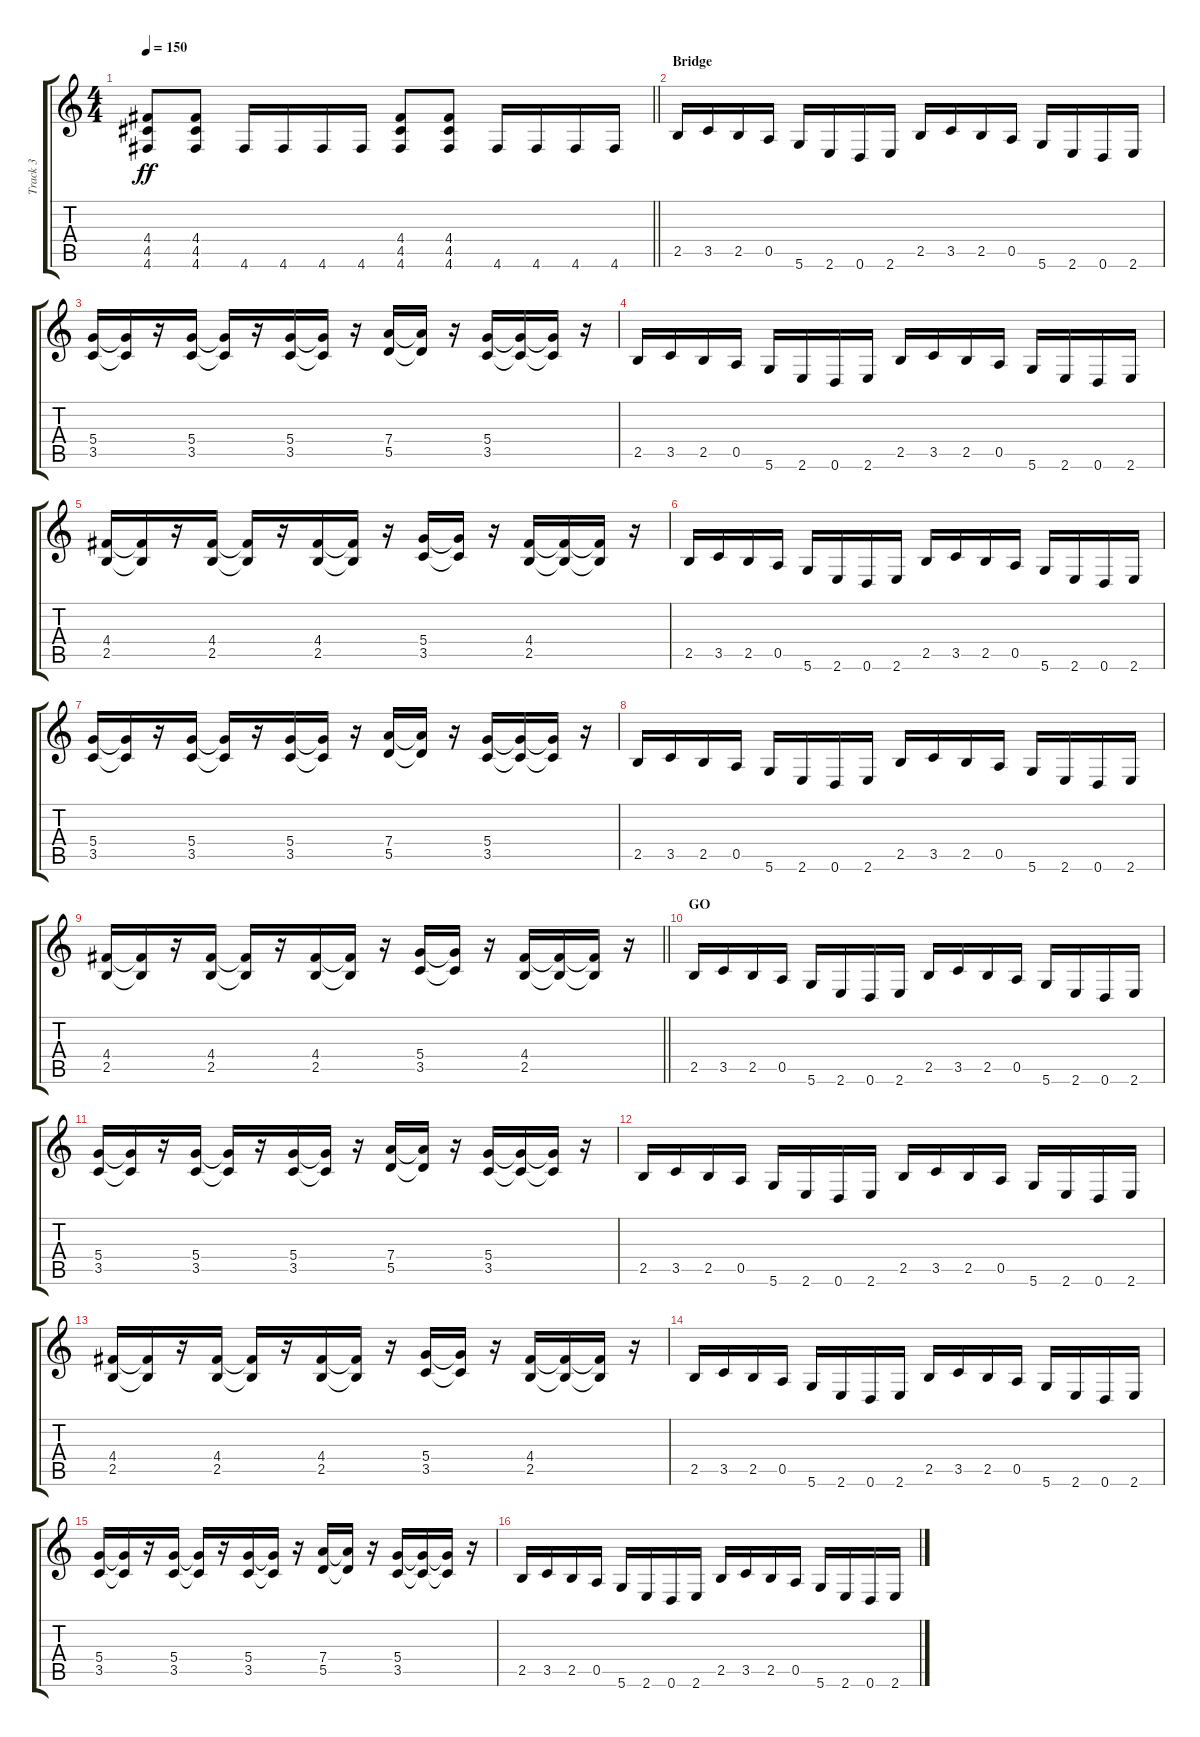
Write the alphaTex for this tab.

\track ("Track 3" "Track 3") {instrument overdrivenguitar}
\staff {score tabs}
\tuning (E4 B3 G3 D3 A2 D2) {hide}
\ts (4 4)
\tempo 150
\clef g2
\barLineRight lightlight
\ks c
(4.4 4.5 4.6).8{dy ff} (4.4 4.5 4.6).8 4.6.16 4.6.16 4.6.16 4.6.16 (4.4 4.5 4.6).8 (4.4 4.5 4.6).8 4.6.16 4.6.16 4.6.16 4.6.16 |
\section ("" "Bridge")
2.5.16 3.5.16 2.5.16 0.5.16 5.6.16 2.6.16 0.6.16 2.6.16 2.5.16 3.5.16 2.5.16 0.5.16 5.6.16 2.6.16 0.6.16 2.6.16 |
(5.4 3.5).16 (5.4{t} 3.5{t}).16 r.16 (5.4 3.5).16 (5.4{t} 3.5{t}).16 r.16 (5.4 3.5).16 (5.4{t} 3.5{t}).16 r.16 (7.4 5.5).16 (7.4{t} 5.5{t}).16 r.16 (5.4 3.5).16 (5.4{t} 3.5{t}).16 (5.4{t} 3.5{t}).16 r.16 |
2.5.16 3.5.16 2.5.16 0.5.16 5.6.16 2.6.16 0.6.16 2.6.16 2.5.16 3.5.16 2.5.16 0.5.16 5.6.16 2.6.16 0.6.16 2.6.16 |
(4.4 2.5).16 (4.4{t} 2.5{t}).16 r.16 (4.4 2.5).16 (4.4{t} 2.5{t}).16 r.16 (4.4 2.5).16 (4.4{t} 2.5{t}).16 r.16 (5.4 3.5).16 (5.4{t} 3.5{t}).16 r.16 (4.4 2.5).16 (4.4{t} 2.5{t}).16 (4.4{t} 2.5{t}).16 r.16 |
2.5.16 3.5.16 2.5.16 0.5.16 5.6.16 2.6.16 0.6.16 2.6.16 2.5.16 3.5.16 2.5.16 0.5.16 5.6.16 2.6.16 0.6.16 2.6.16 |
(5.4 3.5).16 (5.4{t} 3.5{t}).16 r.16 (5.4 3.5).16 (5.4{t} 3.5{t}).16 r.16 (5.4 3.5).16 (5.4{t} 3.5{t}).16 r.16 (7.4 5.5).16 (7.4{t} 5.5{t}).16 r.16 (5.4 3.5).16 (5.4{t} 3.5{t}).16 (5.4{t} 3.5{t}).16 r.16 |
2.5.16 3.5.16 2.5.16 0.5.16 5.6.16 2.6.16 0.6.16 2.6.16 2.5.16 3.5.16 2.5.16 0.5.16 5.6.16 2.6.16 0.6.16 2.6.16 |
\barLineRight lightlight
(4.4 2.5).16 (4.4{t} 2.5{t}).16 r.16 (4.4 2.5).16 (4.4{t} 2.5{t}).16 r.16 (4.4 2.5).16 (4.4{t} 2.5{t}).16 r.16 (5.4 3.5).16 (5.4{t} 3.5{t}).16 r.16 (4.4 2.5).16 (4.4{t} 2.5{t}).16 (4.4{t} 2.5{t}).16 r.16 |
\section ("" "GO")
2.5.16 3.5.16 2.5.16 0.5.16 5.6.16 2.6.16 0.6.16 2.6.16 2.5.16 3.5.16 2.5.16 0.5.16 5.6.16 2.6.16 0.6.16 2.6.16 |
(5.4 3.5).16 (5.4{t} 3.5{t}).16 r.16 (5.4 3.5).16 (5.4{t} 3.5{t}).16 r.16 (5.4 3.5).16 (5.4{t} 3.5{t}).16 r.16 (7.4 5.5).16 (7.4{t} 5.5{t}).16 r.16 (5.4 3.5).16 (5.4{t} 3.5{t}).16 (5.4{t} 3.5{t}).16 r.16 |
2.5.16 3.5.16 2.5.16 0.5.16 5.6.16 2.6.16 0.6.16 2.6.16 2.5.16 3.5.16 2.5.16 0.5.16 5.6.16 2.6.16 0.6.16 2.6.16 |
(4.4 2.5).16 (4.4{t} 2.5{t}).16 r.16 (4.4 2.5).16 (4.4{t} 2.5{t}).16 r.16 (4.4 2.5).16 (4.4{t} 2.5{t}).16 r.16 (5.4 3.5).16 (5.4{t} 3.5{t}).16 r.16 (4.4 2.5).16 (4.4{t} 2.5{t}).16 (4.4{t} 2.5{t}).16 r.16 |
2.5.16 3.5.16 2.5.16 0.5.16 5.6.16 2.6.16 0.6.16 2.6.16 2.5.16 3.5.16 2.5.16 0.5.16 5.6.16 2.6.16 0.6.16 2.6.16 |
(5.4 3.5).16 (5.4{t} 3.5{t}).16 r.16 (5.4 3.5).16 (5.4{t} 3.5{t}).16 r.16 (5.4 3.5).16 (5.4{t} 3.5{t}).16 r.16 (7.4 5.5).16 (7.4{t} 5.5{t}).16 r.16 (5.4 3.5).16 (5.4{t} 3.5{t}).16 (5.4{t} 3.5{t}).16 r.16 |
2.5.16 3.5.16 2.5.16 0.5.16 5.6.16 2.6.16 0.6.16 2.6.16 2.5.16 3.5.16 2.5.16 0.5.16 5.6.16 2.6.16 0.6.16 2.6.16
